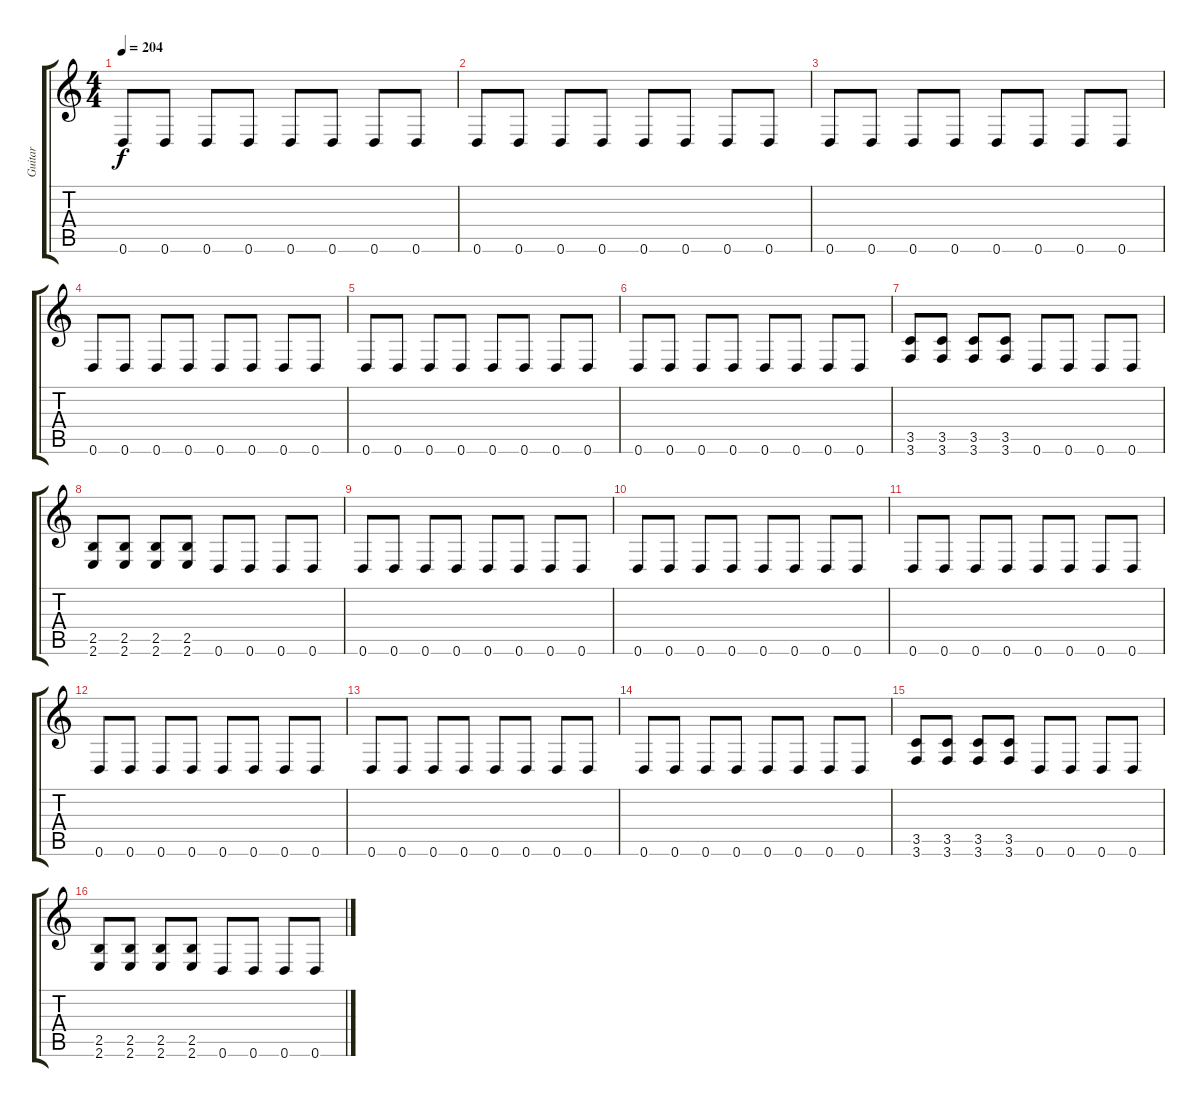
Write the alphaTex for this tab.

\track ("Guitar" "Guitar") {instrument distortionguitar}
\staff {score tabs}
\tuning (E4 B3 G3 D3 A2 D2) {hide}
\ts (4 4)
\tempo 204
\clef g2
\ks c
0.6.8{dy f} 0.6.8 0.6.8 0.6.8 0.6.8 0.6.8 0.6.8 0.6.8 |
0.6.8 0.6.8 0.6.8 0.6.8 0.6.8 0.6.8 0.6.8 0.6.8 |
0.6.8 0.6.8 0.6.8 0.6.8 0.6.8 0.6.8 0.6.8 0.6.8 |
0.6.8 0.6.8 0.6.8 0.6.8 0.6.8 0.6.8 0.6.8 0.6.8 |
0.6.8 0.6.8 0.6.8 0.6.8 0.6.8 0.6.8 0.6.8 0.6.8 |
0.6.8 0.6.8 0.6.8 0.6.8 0.6.8 0.6.8 0.6.8 0.6.8 |
(3.5 3.6).8 (3.5 3.6).8 (3.5 3.6).8 (3.5 3.6).8 0.6.8 0.6.8 0.6.8 0.6.8 |
(2.5 2.6).8 (2.5 2.6).8 (2.5 2.6).8 (2.5 2.6).8 0.6.8 0.6.8 0.6.8 0.6.8 |
0.6.8 0.6.8 0.6.8 0.6.8 0.6.8 0.6.8 0.6.8 0.6.8 |
0.6.8 0.6.8 0.6.8 0.6.8 0.6.8 0.6.8 0.6.8 0.6.8 |
0.6.8 0.6.8 0.6.8 0.6.8 0.6.8 0.6.8 0.6.8 0.6.8 |
0.6.8 0.6.8 0.6.8 0.6.8 0.6.8 0.6.8 0.6.8 0.6.8 |
0.6.8 0.6.8 0.6.8 0.6.8 0.6.8 0.6.8 0.6.8 0.6.8 |
0.6.8 0.6.8 0.6.8 0.6.8 0.6.8 0.6.8 0.6.8 0.6.8 |
(3.5 3.6).8 (3.5 3.6).8 (3.5 3.6).8 (3.5 3.6).8 0.6.8 0.6.8 0.6.8 0.6.8 |
(2.5 2.6).8 (2.5 2.6).8 (2.5 2.6).8 (2.5 2.6).8 0.6.8 0.6.8 0.6.8 0.6.8
